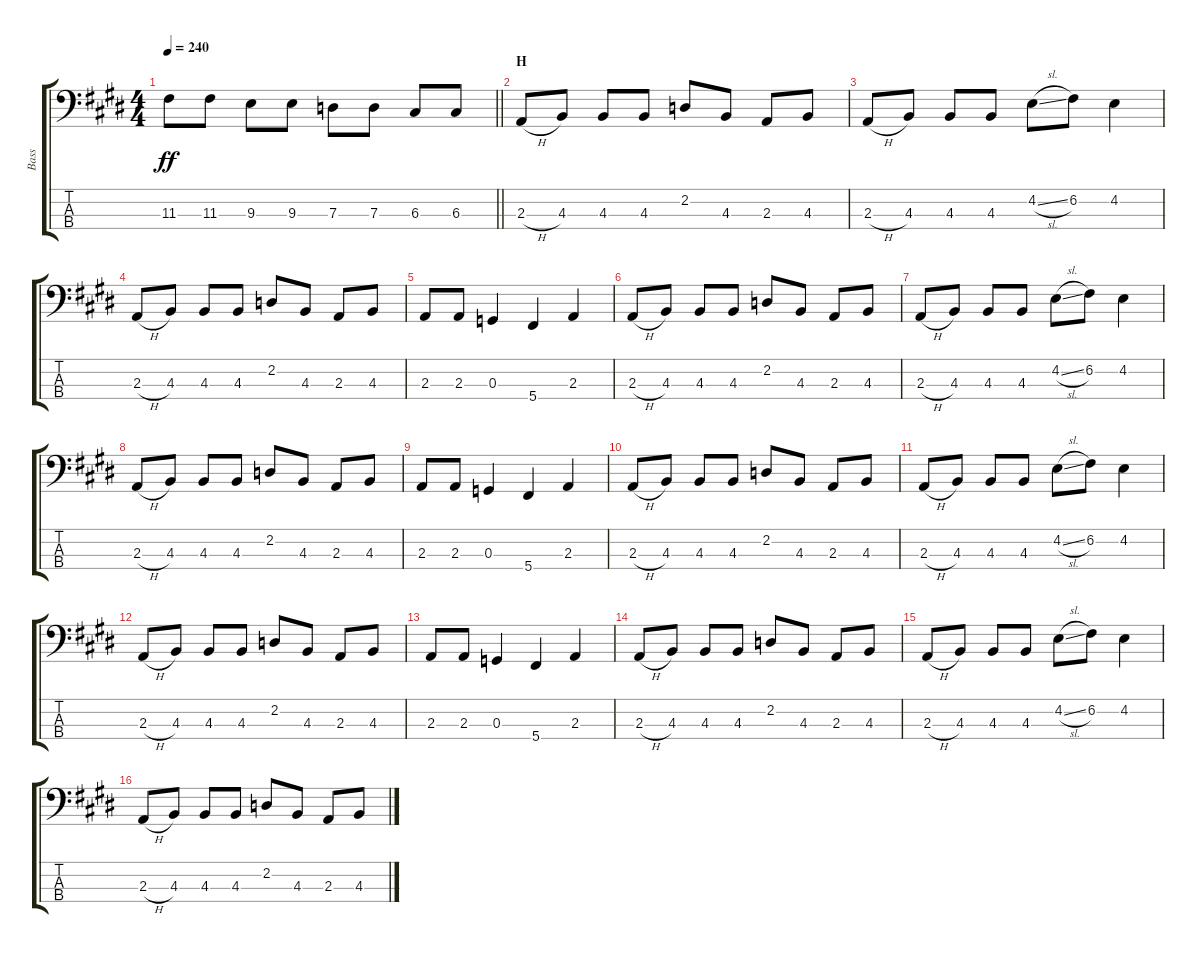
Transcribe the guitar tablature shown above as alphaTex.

\track ("Bass" "Bass") {instrument electricbasspick}
\staff {score tabs}
\tuning (F2 C2 G1 Db1) {hide}
\ts (4 4)
\tempo 240
\clef f4
\barLineRight lightlight
\ks e
11.3.8{dy ff} 11.3.8 9.3.8 9.3.8 7.3.8 7.3.8 6.3.8 6.3.8 |
\section ("" "H")
2.3{h}.8 4.3.8 4.3.8 4.3.8 2.2.8 4.3.8 2.3.8 4.3.8 |
2.3{h}.8 4.3.8 4.3.8 4.3.8 4.2{sl}.8 6.2.8 4.2.4 |
2.3{h}.8 4.3.8 4.3.8 4.3.8 2.2.8 4.3.8 2.3.8 4.3.8 |
2.3.8 2.3.8 0.3.4 5.4.4 2.3.4 |
2.3{h}.8 4.3.8 4.3.8 4.3.8 2.2.8 4.3.8 2.3.8 4.3.8 |
2.3{h}.8 4.3.8 4.3.8 4.3.8 4.2{sl}.8 6.2.8 4.2.4 |
2.3{h}.8 4.3.8 4.3.8 4.3.8 2.2.8 4.3.8 2.3.8 4.3.8 |
2.3.8 2.3.8 0.3.4 5.4.4 2.3.4 |
2.3{h}.8 4.3.8 4.3.8 4.3.8 2.2.8 4.3.8 2.3.8 4.3.8 |
2.3{h}.8 4.3.8 4.3.8 4.3.8 4.2{sl}.8 6.2.8 4.2.4 |
2.3{h}.8 4.3.8 4.3.8 4.3.8 2.2.8 4.3.8 2.3.8 4.3.8 |
2.3.8 2.3.8 0.3.4 5.4.4 2.3.4 |
2.3{h}.8 4.3.8 4.3.8 4.3.8 2.2.8 4.3.8 2.3.8 4.3.8 |
2.3{h}.8 4.3.8 4.3.8 4.3.8 4.2{sl}.8 6.2.8 4.2.4 |
2.3{h}.8 4.3.8 4.3.8 4.3.8 2.2.8 4.3.8 2.3.8 4.3.8
